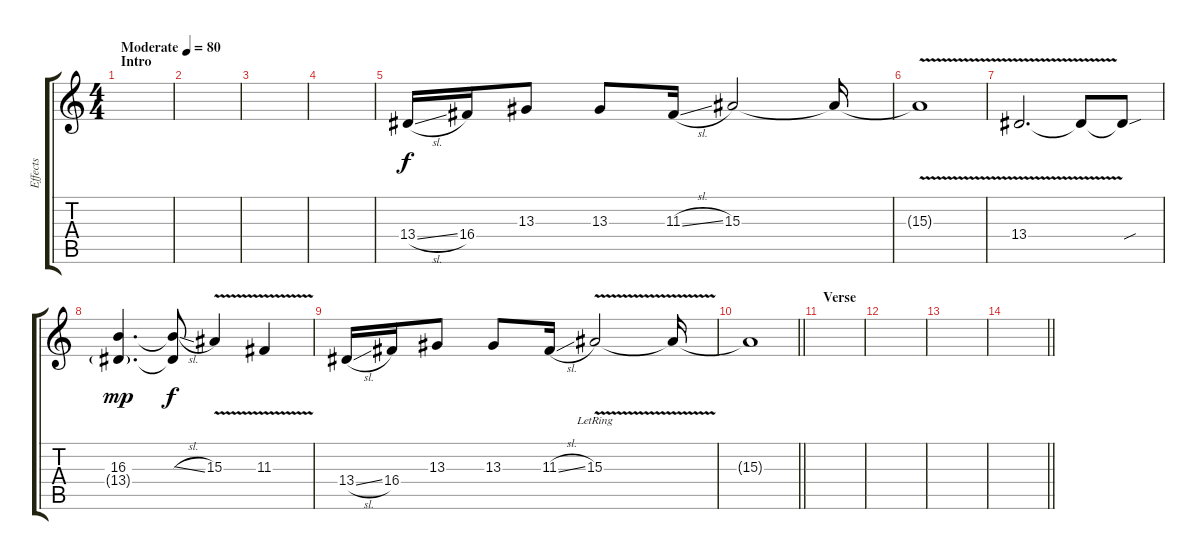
\track ("Effects" "Effects") {instrument pad8sweep}
\staff {score tabs}
\tuning (E4 B3 G3 D3 A2 E2) {hide}
\ts (4 4)
\section ("" "Intro")
\tempo (80 "Moderate")
\clef g2
\ks c
|
|
|
|
13.4{sl}.16 16.4.16 13.3.8 13.3.8 11.3{sl}.16 15.3.2 15.3{t}.16 |
15.3{v t}.1 |
13.4{v}.2{d} 13.4{t}.8 13.4{sou t}.8 |
(16.3 13.4{g}).4{d dy mp} (16.3{sl t} 13.4{t}).8{dy f} 15.3{v}.4 11.3{v}.4 |
13.4{sl}.16 16.4.16 13.3.8 13.3.8 11.3{sl}.16 15.3{v lr}.2 15.3{t}.16 |
\barLineRight lightlight
15.3{t}.1 |
\section ("" "Verse")
|
|
|
\barLineRight lightlight
